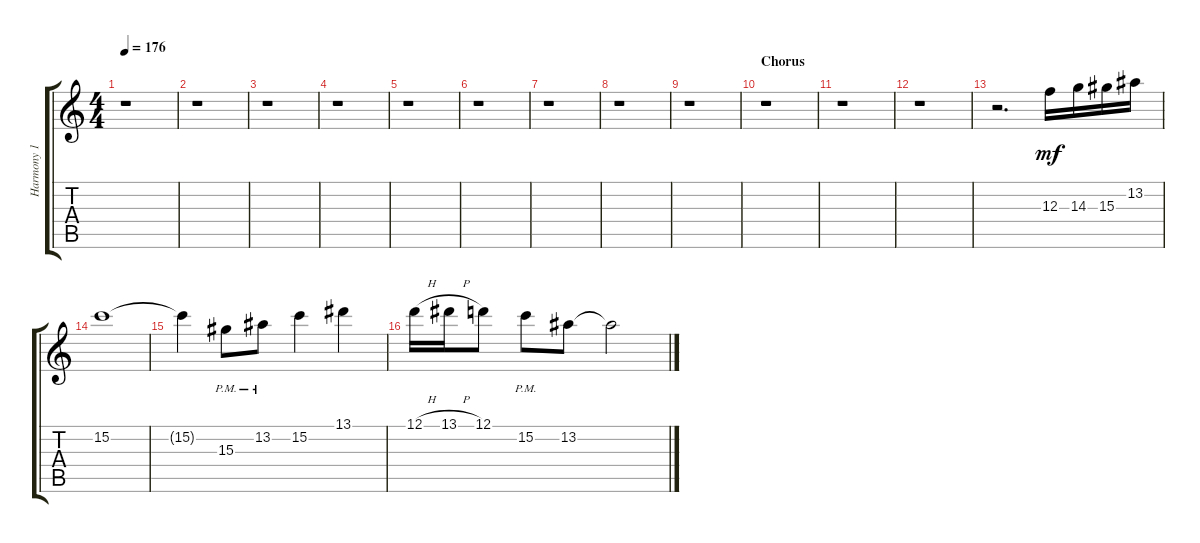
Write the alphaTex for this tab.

\track ("Harmony 1" "Harmony 1") {instrument overdrivenguitar}
\staff {score tabs}
\tuning (D4 A3 F3 C3 G2 C2) {hide}
\ts (4 4)
\tempo 176
\clef g2
\ks aminor
r.1{dy mf} |
r.1 |
r.1 |
r.1 |
r.1 |
r.1 |
r.1 |
r.1 |
r.1 |
\section ("" "Chorus")
r.1 |
r.1 |
r.1 |
r.2{d} 12.3.16 14.3.16 15.3.16 13.2.16 |
15.2.1 |
15.2{t}.4 15.3{pm}.8 13.2{pm}.8 15.2.4 13.1.4 |
12.1{h}.16 13.1{h}.16 12.1.8 15.2{pm}.8 13.2.8 13.2{t}.2
